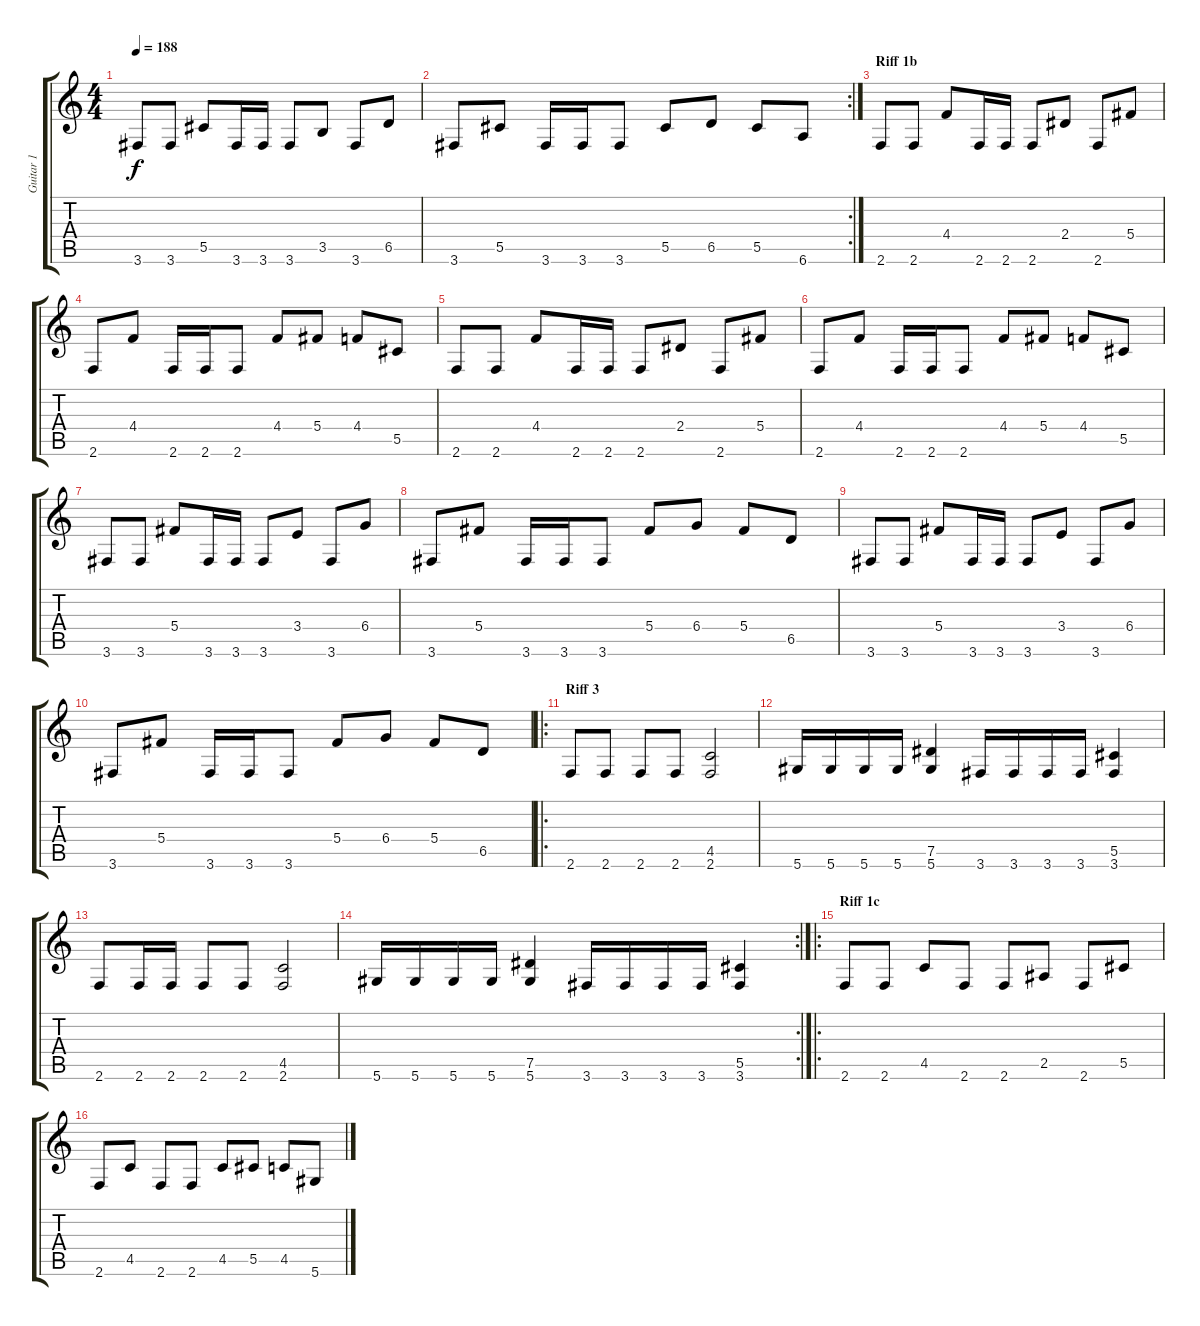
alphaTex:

\track ("Guitar 1" "Guitar 1") {instrument distortionguitar}
\staff {score tabs}
\tuning (Eb4 Bb3 Gb3 Db3 Ab2 Eb2) {hide}
\ts (4 4)
\tempo 188
\clef g2
\ks c
3.6.8{dy f} 3.6.8 5.5.8 3.6.16 3.6.16 3.6.8 3.5.8 3.6.8 6.5.8 |
\rc 2
3.6.8 5.5.8 3.6.16 3.6.16 3.6.8 5.5.8 6.5.8 5.5.8 6.6.8 |
\section ("" "Riff 1b")
2.6.8 2.6.8 4.4.8 2.6.16 2.6.16 2.6.8 2.4.8 2.6.8 5.4.8 |
2.6.8 4.4.8 2.6.16 2.6.16 2.6.8 4.4.8 5.4.8 4.4.8 5.5.8 |
2.6.8 2.6.8 4.4.8 2.6.16 2.6.16 2.6.8 2.4.8 2.6.8 5.4.8 |
2.6.8 4.4.8 2.6.16 2.6.16 2.6.8 4.4.8 5.4.8 4.4.8 5.5.8 |
3.6.8 3.6.8 5.4.8 3.6.16 3.6.16 3.6.8 3.4.8 3.6.8 6.4.8 |
3.6.8 5.4.8 3.6.16 3.6.16 3.6.8 5.4.8 6.4.8 5.4.8 6.5.8 |
3.6.8 3.6.8 5.4.8 3.6.16 3.6.16 3.6.8 3.4.8 3.6.8 6.4.8 |
3.6.8 5.4.8 3.6.16 3.6.16 3.6.8 5.4.8 6.4.8 5.4.8 6.5.8 |
\ro
\section ("" "Riff 3")
2.6.8 2.6.8 2.6.8 2.6.8 (4.5 2.6).2 |
5.6.16 5.6.16 5.6.16 5.6.16 (7.5 5.6).4 3.6.16 3.6.16 3.6.16 3.6.16 (5.5 3.6).4 |
2.6.8 2.6.16 2.6.16 2.6.8 2.6.8 (4.5 2.6).2 |
\rc 2
5.6.16 5.6.16 5.6.16 5.6.16 (7.5 5.6).4 3.6.16 3.6.16 3.6.16 3.6.16 (5.5 3.6).4 |
\ro
\section ("" "Riff 1c")
2.6.8 2.6.8 4.5.8 2.6.8 2.6.8 2.5.8 2.6.8 5.5.8 |
2.6.8 4.5.8 2.6.8 2.6.8 4.5.8 5.5.8 4.5.8 5.6.8
